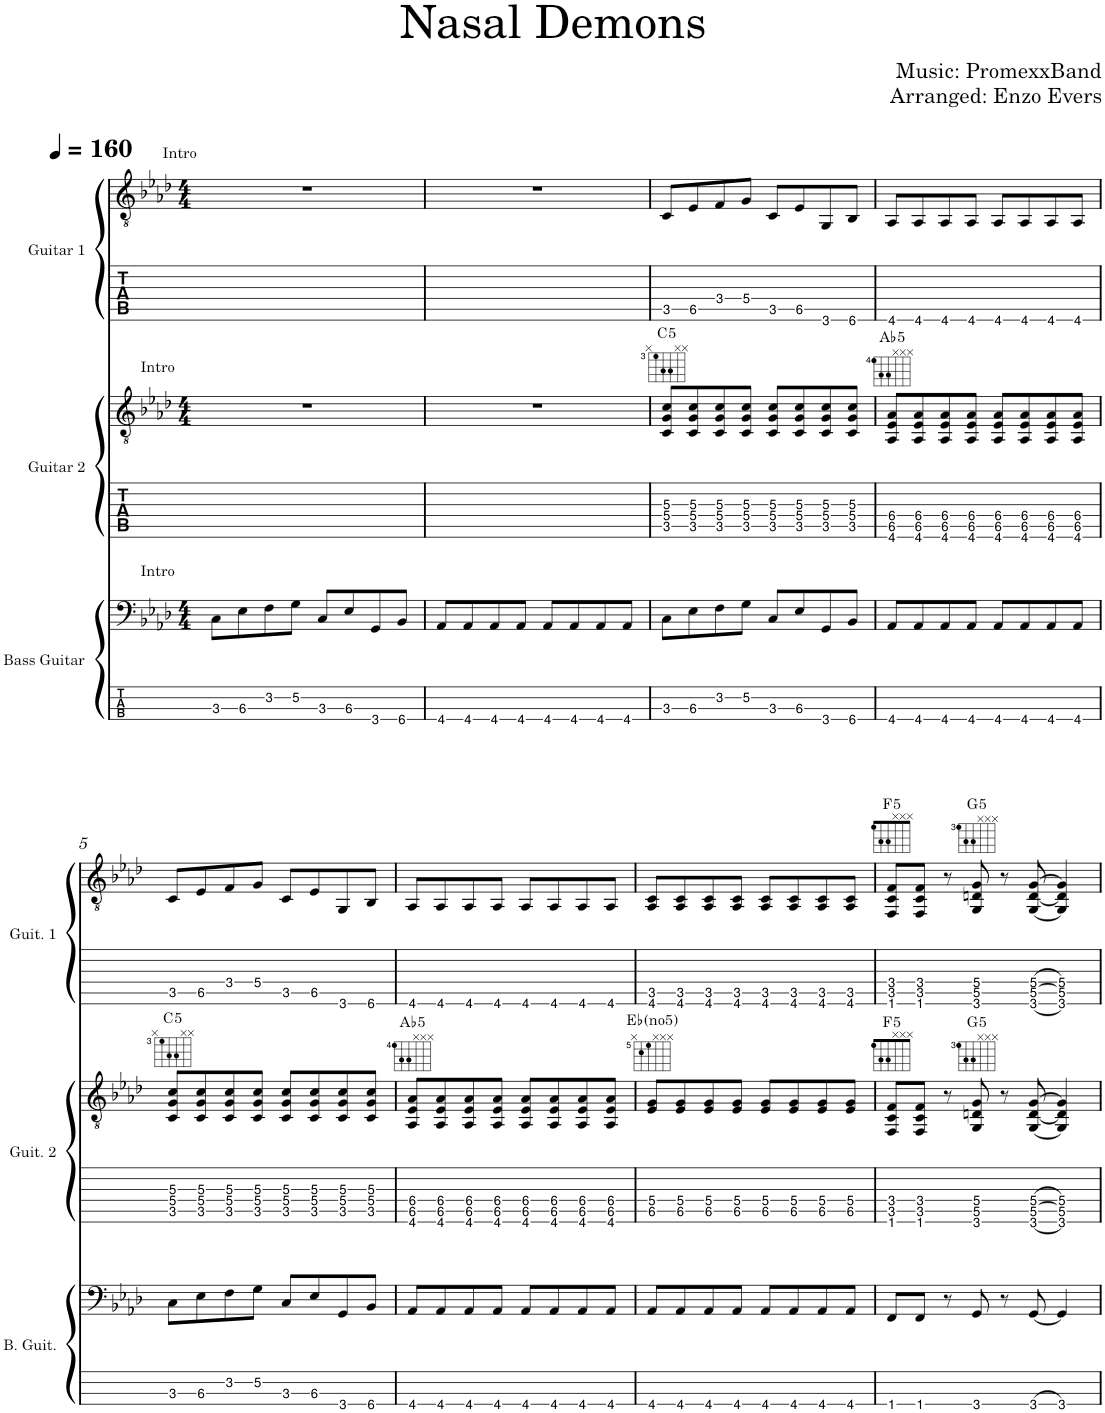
**kern	**kern	**kern	**kern	**harte	**kern	**kern	**harte
*part3	*part3	*part2	*part2	*part2	*part1	*part1	*part1
*staff6	*staff5	*staff4	*staff3	*	*staff2	*staff1	*
*I"Bass Guitar	*	*I"Guitar 2	*	*	*I"Guitar 1	*	*
*I'B. Guit.	*	*I'Guit. 2	*	*	*I'Guit. 1	*	*
*stria4	*stria5	*stria6	*stria5	*	*stria6	*stria5	*
*	*clefF4	*	*clefGv2	*	*	*clefGv2	*
*Trd7c12	*Trd7c12	*	*	*	*	*	*
*k[b-e-a-d-]	*k[b-e-a-d-]	*k[b-e-a-d-]	*k[b-e-a-d-]	*	*k[b-e-a-d-]	*k[b-e-a-d-]	*
*M4/4	*M4/4	*M4/4	*M4/4	*	*M4/4	*M4/4	*
*MM160	*MM160	*MM160	*MM160	*	*MM160	*MM160	*
=1	=1	=1	=1	=1	=1	=1	=1
!	!	!	!	!	!	!LO:TX:a:t=Intro	!
!	!	!	!LO:TX:a:t=Intro	!	!	!	!
!	!LO:TX:a:t=Intro	!	!	!	!	!	!
8CL	8C\L	1r	1r	.	1r	1r	.
8E-J	8E-\	.	.	.	.	.	.
8FL	8F\	.	.	.	.	.	.
8GJ	8G\J	.	.	.	.	.	.
8CL	8C/L	.	.	.	.	.	.
8E-J	8E-/	.	.	.	.	.	.
8GGL	8GG/	.	.	.	.	.	.
8BB-J	8BB-/J	.	.	.	.	.	.
=2	=2	=2	=2	=2	=2	=2	=2
8AA-L	8AA-/L	1r	1r	.	1r	1r	.
8AA-J	8AA-/	.	.	.	.	.	.
8AA-L	8AA-/	.	.	.	.	.	.
8AA-J	8AA-/J	.	.	.	.	.	.
8AA-L	8AA-/L	.	.	.	.	.	.
8AA-J	8AA-/	.	.	.	.	.	.
8AA-L	8AA-/	.	.	.	.	.	.
8AA-J	8AA-/J	.	.	.	.	.	.
=3	=3	=3	=3	=3	=3	=3	=3
!	!	!	!	!LO:H:kt=5	!	!	!
8CL	8C\L	8C\ 8G\ 8c\L	8C/ 8G/ 8c/L	C:(1,5)	8CL	8C/L	.
8E-J	8E-\	8C\ 8G\ 8c\J	8C/ 8G/ 8c/	.	8E-J	8E-/	.
8FL	8F\	8C\ 8G\ 8c\L	8C/ 8G/ 8c/	.	8FL	8F/	.
8GJ	8G\J	8C\ 8G\ 8c\J	8C/ 8G/ 8c/J	.	8GJ	8G/J	.
8CL	8C/L	8C\ 8G\ 8c\L	8C/ 8G/ 8c/L	.	8CL	8C/L	.
8E-J	8E-/	8C\ 8G\ 8c\J	8C/ 8G/ 8c/	.	8E-J	8E-/	.
8GGL	8GG/	8C\ 8G\ 8c\L	8C/ 8G/ 8c/	.	8GGL	8GG/	.
8BB-J	8BB-/J	8C\ 8G\ 8c\J	8C/ 8G/ 8c/J	.	8BB-J	8BB-/J	.
=4	=4	=4	=4	=4	=4	=4	=4
!	!	!	!	!LO:H:kt=5	!	!	!
8AA-L	8AA-/L	8AA-\ 8E-\ 8A-\L	8AA-/ 8E-/ 8A-/L	Ab:(1,5)	8AA-L	8AA-/L	.
8AA-J	8AA-/	8AA-\ 8E-\ 8A-\J	8AA-/ 8E-/ 8A-/	.	8AA-J	8AA-/	.
8AA-L	8AA-/	8AA-\ 8E-\ 8A-\L	8AA-/ 8E-/ 8A-/	.	8AA-L	8AA-/	.
8AA-J	8AA-/J	8AA-\ 8E-\ 8A-\J	8AA-/ 8E-/ 8A-/J	.	8AA-J	8AA-/J	.
8AA-L	8AA-/L	8AA-\ 8E-\ 8A-\L	8AA-/ 8E-/ 8A-/L	.	8AA-L	8AA-/L	.
8AA-J	8AA-/	8AA-\ 8E-\ 8A-\J	8AA-/ 8E-/ 8A-/	.	8AA-J	8AA-/	.
8AA-L	8AA-/	8AA-\ 8E-\ 8A-\L	8AA-/ 8E-/ 8A-/	.	8AA-L	8AA-/	.
8AA-J	8AA-/J	8AA-\ 8E-\ 8A-\J	8AA-/ 8E-/ 8A-/J	.	8AA-J	8AA-/J	.
!!LO:LB:g=z
=5	=5	=5	=5	=5	=5	=5	=5
!	!	!	!	!LO:H:kt=5	!	!	!
8CL	8C\L	8C\ 8G\ 8c\L	8C/ 8G/ 8c/L	C:(1,5)	8CL	8C/L	.
8E-J	8E-\	8C\ 8G\ 8c\J	8C/ 8G/ 8c/	.	8E-J	8E-/	.
8FL	8F\	8C\ 8G\ 8c\L	8C/ 8G/ 8c/	.	8FL	8F/	.
8GJ	8G\J	8C\ 8G\ 8c\J	8C/ 8G/ 8c/J	.	8GJ	8G/J	.
8CL	8C/L	8C\ 8G\ 8c\L	8C/ 8G/ 8c/L	.	8CL	8C/L	.
8E-J	8E-/	8C\ 8G\ 8c\J	8C/ 8G/ 8c/	.	8E-J	8E-/	.
8GGL	8GG/	8C\ 8G\ 8c\L	8C/ 8G/ 8c/	.	8GGL	8GG/	.
8BB-J	8BB-/J	8C\ 8G\ 8c\J	8C/ 8G/ 8c/J	.	8BB-J	8BB-/J	.
=6	=6	=6	=6	=6	=6	=6	=6
!	!	!	!	!LO:H:kt=5	!	!	!
8AA-L	8AA-/L	8AA-\ 8E-\ 8A-\L	8AA-/ 8E-/ 8A-/L	Ab:(1,5)	8AA-L	8AA-/L	.
8AA-J	8AA-/	8AA-\ 8E-\ 8A-\J	8AA-/ 8E-/ 8A-/	.	8AA-J	8AA-/	.
8AA-L	8AA-/	8AA-\ 8E-\ 8A-\L	8AA-/ 8E-/ 8A-/	.	8AA-L	8AA-/	.
8AA-J	8AA-/J	8AA-\ 8E-\ 8A-\J	8AA-/ 8E-/ 8A-/J	.	8AA-J	8AA-/J	.
8AA-L	8AA-/L	8AA-\ 8E-\ 8A-\L	8AA-/ 8E-/ 8A-/L	.	8AA-L	8AA-/L	.
8AA-J	8AA-/	8AA-\ 8E-\ 8A-\J	8AA-/ 8E-/ 8A-/	.	8AA-J	8AA-/	.
8AA-L	8AA-/	8AA-\ 8E-\ 8A-\L	8AA-/ 8E-/ 8A-/	.	8AA-L	8AA-/	.
8AA-J	8AA-/J	8AA-\ 8E-\ 8A-\J	8AA-/ 8E-/ 8A-/J	.	8AA-J	8AA-/J	.
=7	=7	=7	=7	=7	=7	=7	=7
8AA-L	8AA-/L	8E-\ 8G\L	8E-/ 8G/L	Eb:maj(*5)	8AA-\ 8C\L	8AA-/ 8C/L	.
8AA-J	8AA-/	8E-\ 8G\J	8E-/ 8G/	.	8AA-\ 8C\J	8AA-/ 8C/	.
8AA-L	8AA-/	8E-\ 8G\L	8E-/ 8G/	.	8AA-\ 8C\L	8AA-/ 8C/	.
8AA-J	8AA-/J	8E-\ 8G\J	8E-/ 8G/J	.	8AA-\ 8C\J	8AA-/ 8C/J	.
8AA-L	8AA-/L	8E-\ 8G\L	8E-/ 8G/L	.	8AA-\ 8C\L	8AA-/ 8C/L	.
8AA-J	8AA-/	8E-\ 8G\J	8E-/ 8G/	.	8AA-\ 8C\J	8AA-/ 8C/	.
8AA-L	8AA-/	8E-\ 8G\L	8E-/ 8G/	.	8AA-\ 8C\L	8AA-/ 8C/	.
8AA-J	8AA-/J	8E-\ 8G\J	8E-/ 8G/J	.	8AA-\ 8C\J	8AA-/ 8C/J	.
=8	=8	=8	=8	=8	=8	=8	=8
!	!	!	!	!LO:H:kt=5	!	!	!LO:H:kt=5
8FFL	8FF/L	8FF\ 8C\ 8F\L	8FF/ 8C/ 8F/L	F:(1,5)	8FF\ 8C\ 8F\L	8FF/ 8C/ 8F/L	F:(1,5)
8FFJ	8FF/J	8FF\ 8C\ 8F\J	8FF/ 8C/ 8F/J	.	8FF\ 8C\ 8F\J	8FF/ 8C/ 8F/J	.
8r	8r	8r	8r	.	8r	8r	.
!	!	!	!	!LO:H:kt=5	!	!	!LO:H:kt=5
8GG	8GG/	8GG 8Dn 8G	8GG/ 8Dn/ 8G/	G:(1,5)	8GG 8Dn 8G	8GG/ 8Dn/ 8G/	G:(1,5)
8r	8r	8r	8r	.	8r	8r	.
[8GG	[8GG/	[8GG [8D [8G	[8GG/ [8D/ [8G/	.	[8GG [8D [8G	[8GG/ [8D/ [8G/	.
4GG]	4GG/]	4GG] 4D] 4G]	4GG/] 4D/] 4G/]	.	4GG] 4D] 4G]	4GG/] 4D/] 4G/]	.
=	=	=	=	=	=	=	=
*-	*-	*-	*-	*-	*-	*-	*-
